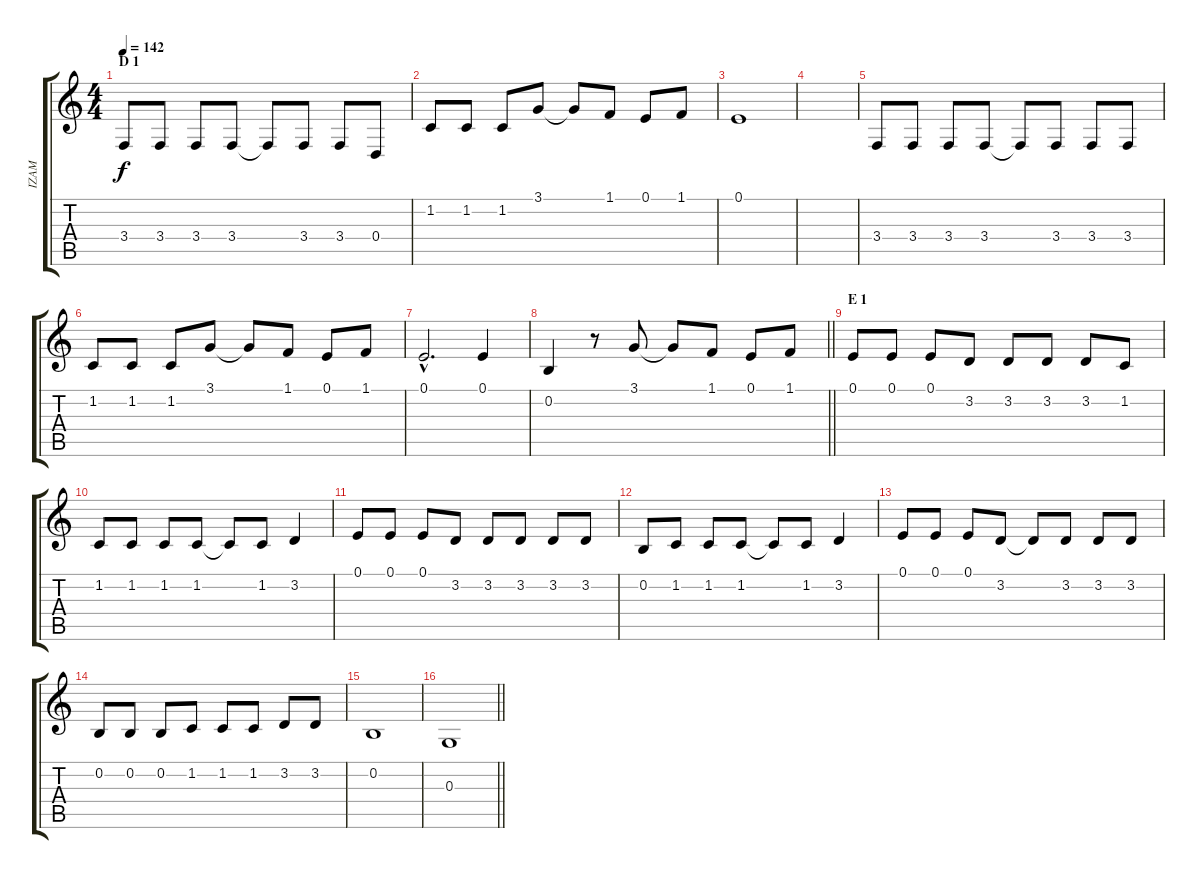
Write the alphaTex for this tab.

\track ("IZAM" "IZAM") {instrument oboe}
\staff {score tabs}
\tuning (E4 B3 G3 D3 A2 E2) {hide}
\ts (4 4)
\section ("" "D 1")
\tempo 142
\clef g2
\ks c
3.4.8{dy f} 3.4.8 3.4.8 3.4.8 3.4{t}.8 3.4.8 3.4.8 0.4.8 |
1.2.8 1.2.8 1.2.8 3.1.8 3.1{t}.8 1.1.8 0.1.8 1.1.8 |
0.1.1 |
|
3.4.8 3.4.8 3.4.8 3.4.8 3.4{t}.8 3.4.8 3.4.8 3.4.8 |
1.2.8 1.2.8 1.2.8 3.1.8 3.1{t}.8 1.1.8 0.1.8 1.1.8 |
0.1{hac}.2{d} 0.1.4 |
\barLineRight lightlight
0.2.4 r.8 3.1.8 3.1{t}.8 1.1.8 0.1.8 1.1.8 |
\section ("" "E 1")
0.1.8 0.1.8 0.1.8 3.2.8 3.2.8 3.2.8 3.2.8 1.2.8 |
1.2.8 1.2.8 1.2.8 1.2.8 1.2{t}.8 1.2.8 3.2.4 |
0.1.8 0.1.8 0.1.8 3.2.8 3.2.8 3.2.8 3.2.8 3.2.8 |
0.2.8 1.2.8 1.2.8 1.2.8 1.2{t}.8 1.2.8 3.2.4 |
0.1.8 0.1.8 0.1.8 3.2.8 3.2{t}.8 3.2.8 3.2.8 3.2.8 |
0.2.8 0.2.8 0.2.8 1.2.8 1.2.8 1.2.8 3.2.8 3.2.8 |
0.2.1 |
\barLineRight lightlight
0.3.1
